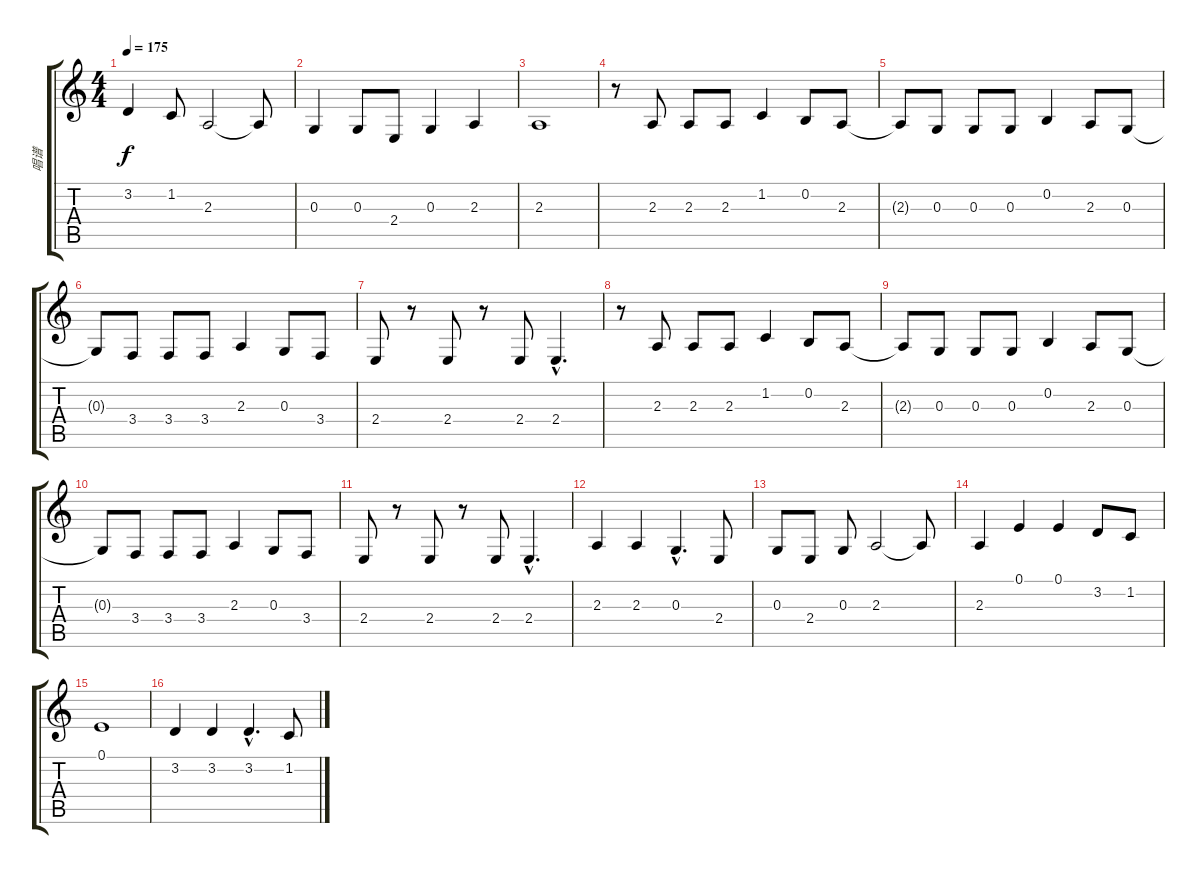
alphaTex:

\track ("唱谱" "唱谱") {instrument brasssection}
\staff {score tabs}
\tuning (E4 B3 G3 D3 A2 E2) {hide}
\ts (4 4)
\tempo 175
\clef g2
\ks c
3.2.4{dy f} 1.2.8 2.3.2 2.3{t}.8 |
0.3.4 0.3.8 2.4.8 0.3.4 2.3.4 |
2.3.1 |
r.8 2.3.8 2.3.8 2.3.8 1.2.4 0.2.8 2.3.8 |
2.3{t}.8 0.3.8 0.3.8 0.3.8 0.2.4 2.3.8 0.3.8 |
0.3{t}.8 3.4.8 3.4.8 3.4.8 2.3.4 0.3.8 3.4.8 |
2.4.8 r.8 2.4.8 r.8 2.4.8 2.4{hac}.4{d} |
r.8 2.3.8 2.3.8 2.3.8 1.2.4 0.2.8 2.3.8 |
2.3{t}.8 0.3.8 0.3.8 0.3.8 0.2.4 2.3.8 0.3.8 |
0.3{t}.8 3.4.8 3.4.8 3.4.8 2.3.4 0.3.8 3.4.8 |
2.4.8 r.8 2.4.8 r.8 2.4.8 2.4{hac}.4{d} |
2.3.4 2.3.4 0.3{hac}.4{d} 2.4.8 |
0.3.8 2.4.8 0.3.8 2.3.2 2.3{t}.8 |
2.3.4 0.1.4 0.1.4 3.2.8 1.2.8 |
0.1.1 |
3.2.4 3.2.4 3.2{hac}.4{d} 1.2.8
